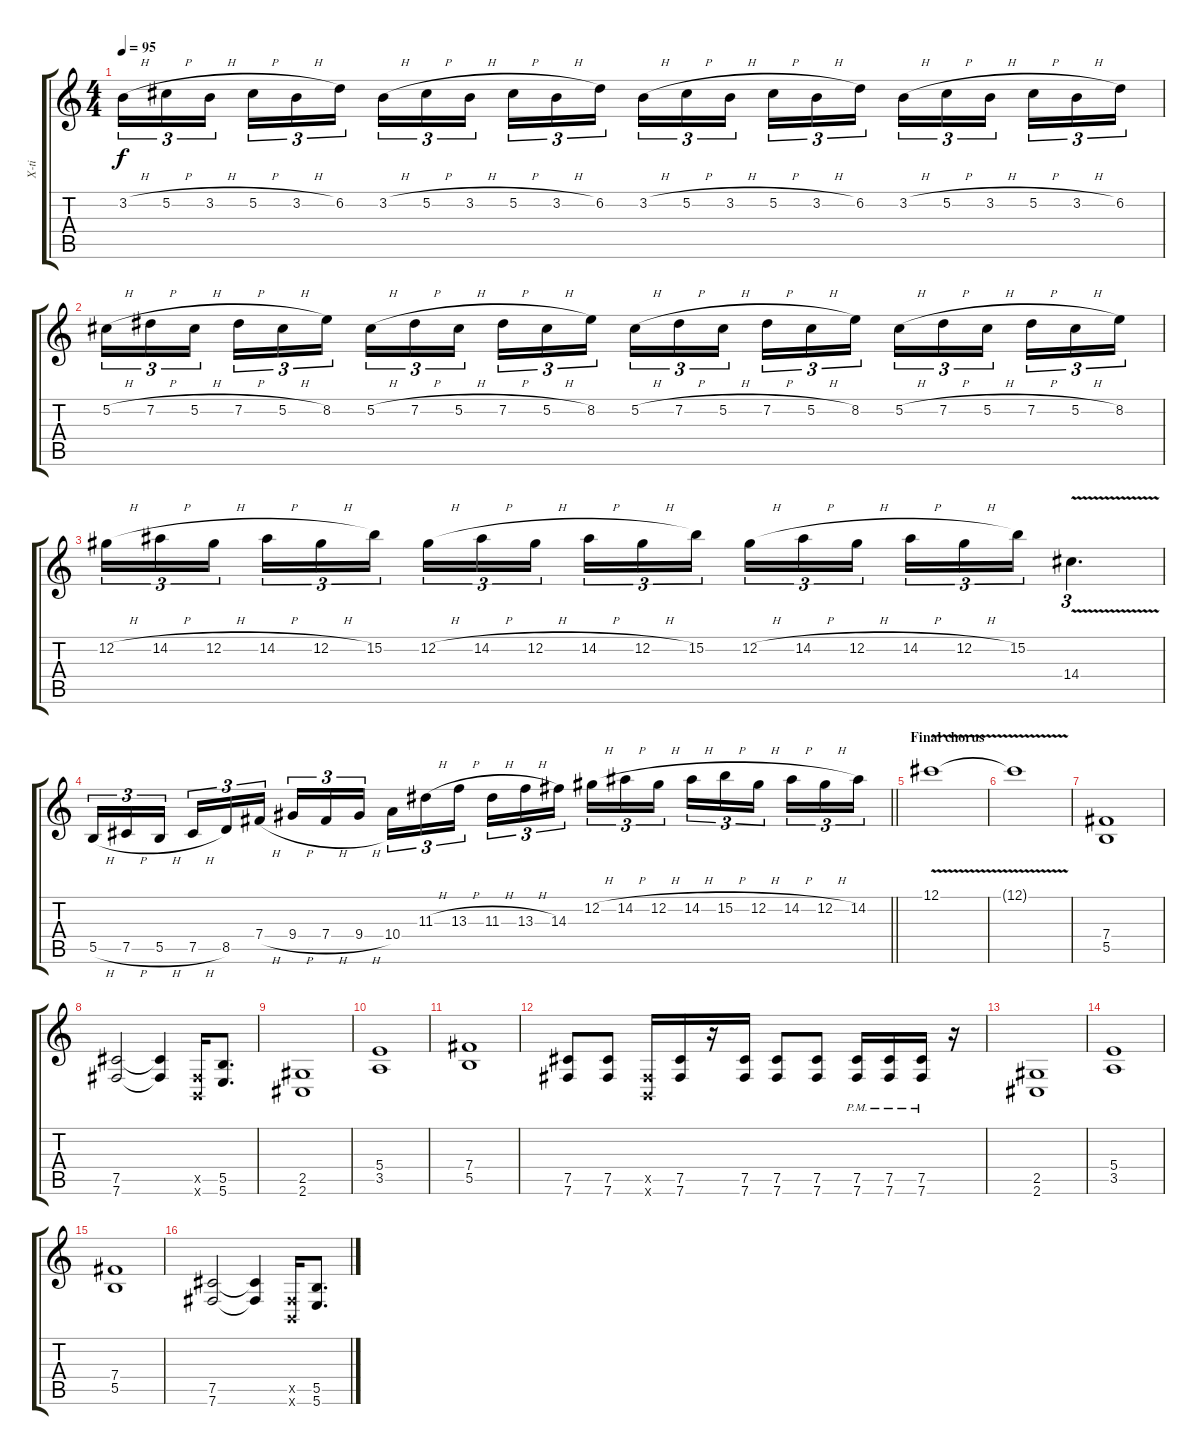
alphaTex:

\track ("X-ti" "X-ti") {instrument distortionguitar}
\staff {score tabs}
\tuning (Db4 Ab3 E3 B2 Gb2 B1) {hide}
\ts (4 4)
\tempo 95
\clef g2
\ks c
3.2{h}.16{tu (3 2) dy f} 5.2{h}.16{tu (3 2)} 3.2{h}.16{tu (3 2) beam splitsecondary} 5.2{h}.16{tu (3 2)} 3.2{h}.16{tu (3 2)} 6.2.16{tu (3 2)} 3.2{h}.16{tu (3 2)} 5.2{h}.16{tu (3 2)} 3.2{h}.16{tu (3 2) beam splitsecondary} 5.2{h}.16{tu (3 2)} 3.2{h}.16{tu (3 2)} 6.2.16{tu (3 2)} 3.2{h}.16{tu (3 2)} 5.2{h}.16{tu (3 2)} 3.2{h}.16{tu (3 2) beam splitsecondary} 5.2{h}.16{tu (3 2)} 3.2{h}.16{tu (3 2)} 6.2.16{tu (3 2)} 3.2{h}.16{tu (3 2)} 5.2{h}.16{tu (3 2)} 3.2{h}.16{tu (3 2) beam splitsecondary} 5.2{h}.16{tu (3 2)} 3.2{h}.16{tu (3 2)} 6.2.16{tu (3 2)} |
5.2{h}.16{tu (3 2)} 7.2{h}.16{tu (3 2)} 5.2{h}.16{tu (3 2) beam splitsecondary} 7.2{h}.16{tu (3 2)} 5.2{h}.16{tu (3 2)} 8.2.16{tu (3 2)} 5.2{h}.16{tu (3 2)} 7.2{h}.16{tu (3 2)} 5.2{h}.16{tu (3 2) beam splitsecondary} 7.2{h}.16{tu (3 2)} 5.2{h}.16{tu (3 2)} 8.2.16{tu (3 2)} 5.2{h}.16{tu (3 2)} 7.2{h}.16{tu (3 2)} 5.2{h}.16{tu (3 2) beam splitsecondary} 7.2{h}.16{tu (3 2)} 5.2{h}.16{tu (3 2)} 8.2.16{tu (3 2)} 5.2{h}.16{tu (3 2)} 7.2{h}.16{tu (3 2)} 5.2{h}.16{tu (3 2) beam splitsecondary} 7.2{h}.16{tu (3 2)} 5.2{h}.16{tu (3 2)} 8.2.16{tu (3 2)} |
12.2{h}.16{tu (3 2)} 14.2{h}.16{tu (3 2)} 12.2{h}.16{tu (3 2) beam splitsecondary} 14.2{h}.16{tu (3 2)} 12.2{h}.16{tu (3 2)} 15.2.16{tu (3 2)} 12.2{h}.16{tu (3 2)} 14.2{h}.16{tu (3 2)} 12.2{h}.16{tu (3 2) beam splitsecondary} 14.2{h}.16{tu (3 2)} 12.2{h}.16{tu (3 2)} 15.2.16{tu (3 2)} 12.2{h}.16{tu (3 2)} 14.2{h}.16{tu (3 2)} 12.2{h}.16{tu (3 2) beam splitsecondary} 14.2{h}.16{tu (3 2)} 12.2{h}.16{tu (3 2)} 15.2.16{tu (3 2)} 14.4{v}.4{d tu (3 2)} |
\barLineRight lightlight
5.5{h}.16{tu (3 2) balance 8} 7.5{h}.16{tu (3 2)} 5.5{h}.16{tu (3 2) beam splitsecondary} 7.5{h}.16{tu (3 2)} 8.5.16{tu (3 2)} 7.4{h}.16{tu (3 2)} 9.4{h}.16{tu (3 2)} 7.4{h}.16{tu (3 2)} 9.4{h}.16{tu (3 2) beam splitsecondary} 10.4.16{tu (3 2)} 11.3{h}.16{tu (3 2)} 13.3{h}.16{tu (3 2)} 11.3{h}.16{tu (3 2)} 13.3{h}.16{tu (3 2)} 14.3.16{tu (3 2) beam splitsecondary} 12.2{h}.16{tu (3 2)} 14.2{h}.16{tu (3 2)} 12.2{h}.16{tu (3 2)} 14.2{h}.16{tu (3 2)} 15.2{h}.16{tu (3 2)} 12.2{h}.16{tu (3 2) beam splitsecondary} 14.2{h}.16{tu (3 2)} 12.2{h}.16{tu (3 2)} 14.2.16{tu (3 2)} |
\section ("" "Final chorus")
12.1{v}.1{volume 6} |
12.1{t}.1 |
(7.4 5.5).1{volume 16 balance 0} |
(7.5 7.6).2 (7.5{t} 7.6{t}).4 (0.5{x} 0.6{x}).16 (5.5 5.6).8{d} |
(2.5 2.6).1 |
(5.4 3.5).1 |
(7.4 5.5).1 |
(7.5 7.6).8 (7.5 7.6).8 (0.5{x} 0.6{x}).16 (7.5 7.6).16 r.16 (7.5 7.6).16 (7.5 7.6).8 (7.5 7.6).8 (7.5{pm} 7.6{pm}).16 (7.5{pm} 7.6{pm}).16 (7.5{pm} 7.6{pm}).16 r.16 |
(2.5 2.6).1 |
(5.4 3.5).1 |
(7.4 5.5).1 |
(7.5 7.6).2 (7.5{t} 7.6{t}).4 (0.5{x} 0.6{x}).16 (5.5 5.6).8{d}
